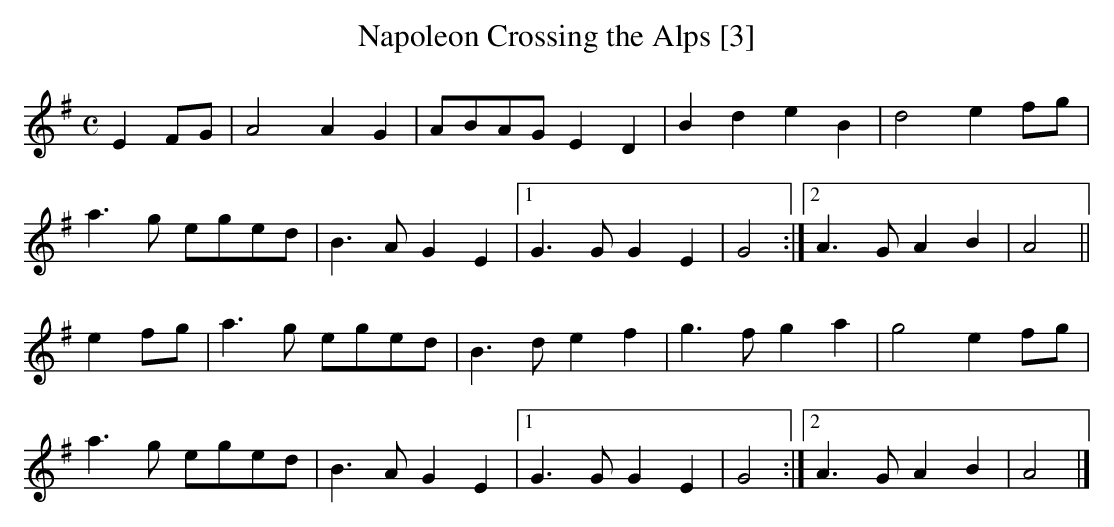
X:1
T:Napoleon Crossing the Alps [3]
M:C
L:1/8
K:Ador
E2 FG | A4 A2 G2 | ABAG E2 D2 | B2 d2 e2 B2 | d4e2 fg |
a3 g eged | B3 A G2 E2 |1 G3 G G2 E2 | G4 :|2 A3 G A2 B2 | A4 ||
e2 fg | a3 g eged | B3 d e2 f2 | g3 f g2 a2 | g4e2 fg |
a3 g eged | B3 A G2 E2 |1 G3 G G2 E2 | G4 :|2 A3 G A2 B2 | A4 |]**
